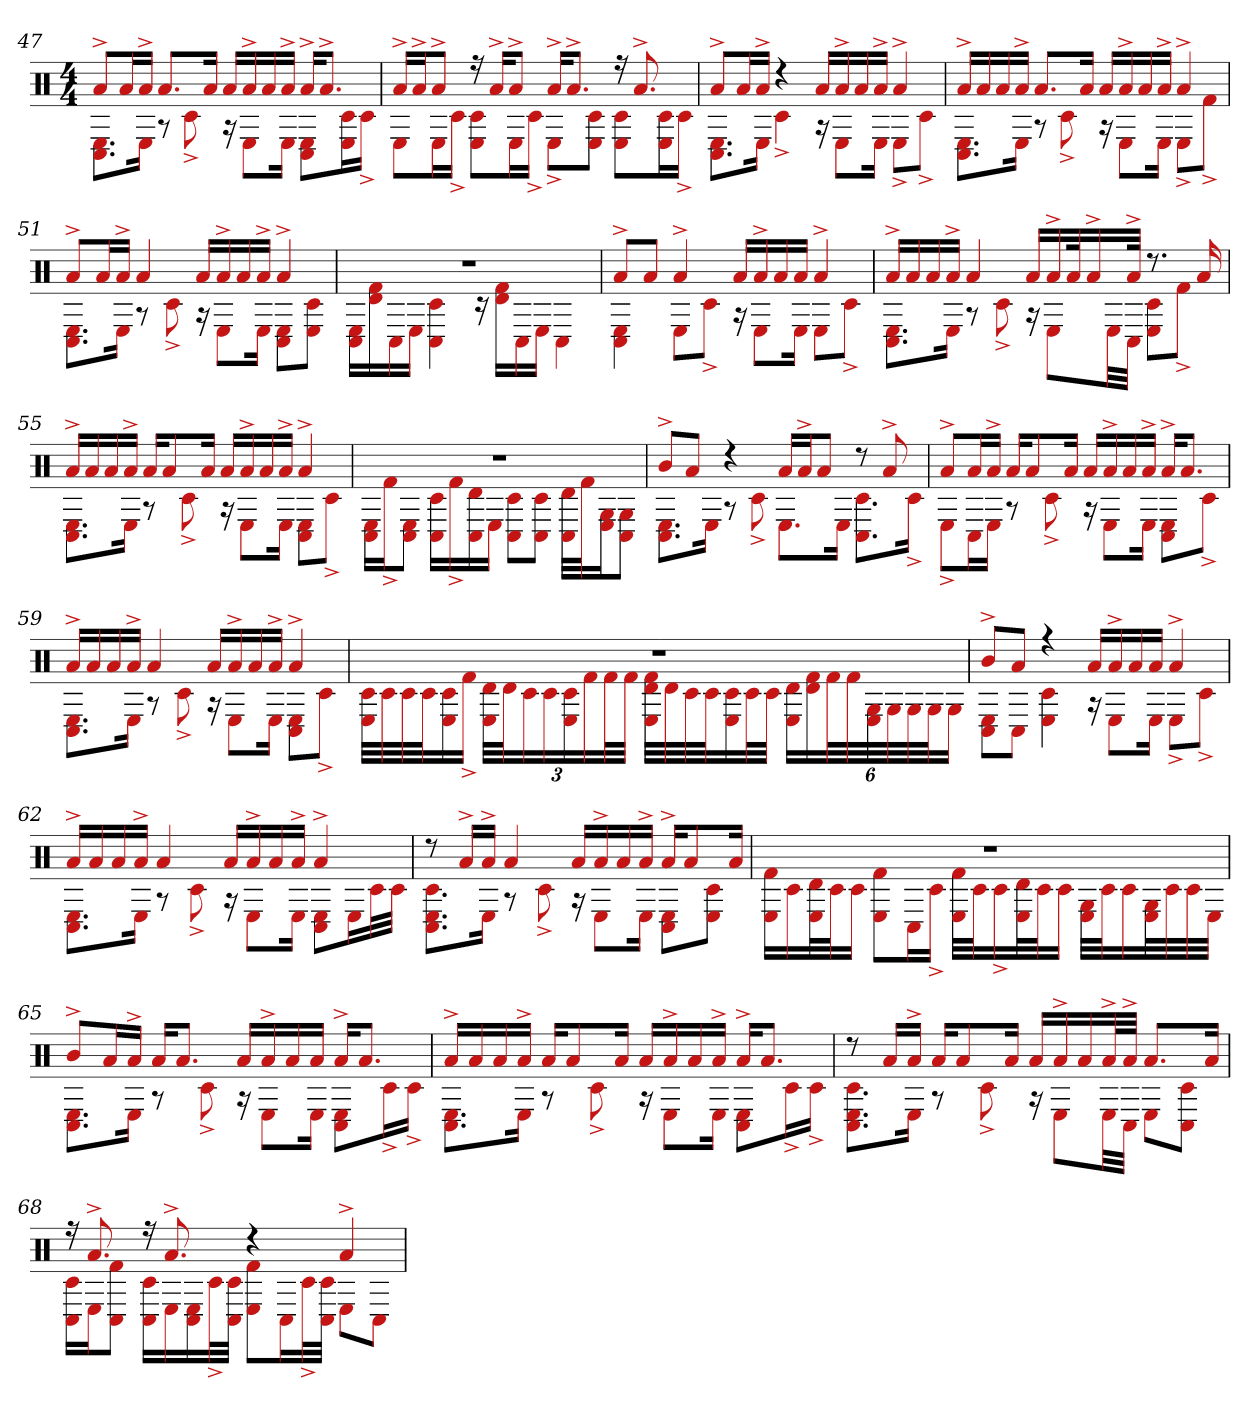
**kern
*part1
*staff1
*clefX
*k[]
*M4/4
=47
*^
8a^L	8.C# 8.EL
16aL	.
16a^JJ	16EJk
8.aL	8r
.	8c#^
16aJk	.
16aLL	16r
16a^	8EL
16a	.
16a^JJ	16EJk
16a^KL	8C# 8EL
8.a^J	.
.	16E 16c#L
.	16c#^JJ
=48	=48
16a^LL	8EL
16a^J	.
8a^J	16EL
.	16c#^JJ
16r	8c# 8EL
16a^KL	.
8a^J	16EL
.	16c#^JJ
16a^KL	8E^L
8.a^J	.
.	8E 8c#J
16r	8c# 8EL
8.a^	.
.	16c# 16EL
.	16c#^JJ
=49	=49
8a^L	8.E 8.C#L
16aL	.
16a^JJ	16EJk
4r	4c#^
16aLL	16r
16a^	8EL
16a	.
16a^JJ	16EJk
4a^	8E^L
.	8c#^J
=50	=50
16a^LL	8.C# 8.EL
16a	.
16a	.
16a^JJ	16EJk
8.aL	8r
.	8c#^
16aJk	.
16aLL	16r
16a^	8EL
16a	.
16a^JJ	16EJk
4a^	8E^L
.	8f#^J
=51	=51
8a^L	8.C# 8.EL
16aL	.
16a^JJ	16EJk
4a	8r
.	8c#^
16aLL	16r
16a^	8EL
16a	.
16a^JJ	16EJk
4a^	8C# 8EL
.	8E 8c#J
=52	=52
1r	16E 16C#LL
.	16d 16f#
.	16C#
.	16EJJ
.	4C# 4c#
.	16r
.	16d 16f#LL
.	16C#
.	16EJJ
.	4C#
=53	=53
8a^L	4C# 4E
8aJ	.
4a^	8EL
.	8c#^J
16aLL	16r
16a^	8EL
16a	.
16aJJ	16EJk
4a^	8EL
.	8c#^J
=54	=54
16a^LL	8.C# 8.EL
16a	.
16a	.
16a^JJ	16EJk
4a	8r
.	8c#^
16aLL	16r
16a^	8EL
32ak	.
16a^	.
.	32ELL
32a^JJk	32C#JJJ
8.r	8E 8c#L
.	8f#^J
16a	.
=55	=55
16a^LL	8.C# 8.EL
16a	.
16a	.
16a^JJ	16EJk
16aKL	8r
8a	.
.	8c#^
16aJk	.
16aLL	16r
16a^	8EL
16a	.
16a^JJ	16EJk
4a^	8E 8C#L
.	8c#^J
=56	=56
1r	16E 16C#LL
.	16f#^J
.	8C# 8EJ
.	16c# 16C#LL
.	16f#^
.	16C# 16d
.	16EJJ
.	8c# 8C#L
.	8C# 8c#J
.	32C# 32dLLL
.	32f#J
.	16G 16EJ
.	8C# 8GJ
=57	=57
8b^L	8.C# 8.EL
8aJ	.
.	16EJk
4r	8r
.	8c#^
16aLL	8.EL
16a^J	.
8aJ	.
.	16EJk
8r	8.C# 8.c#L
8a^	.
.	16c#^Jk
=58	=58
8a^L	8E^L
16aL	16C#L
16a^JJ	16EJJ
16aKL	8r
8a	.
.	8c#^
16aJk	.
16aLL	16r
16a^	8EL
16a	.
16a^JJ	16EJk
16a^KL	8C# 8EL
8.aJ	.
.	8c#^J
=59	=59
16a^LL	8.C# 8.EL
16a	.
16a	.
16a^JJ	16EJk
4a	8r
.	8c#^
16aLL	16r
16a^	8EL
16a	.
16a^JJ	16EJk
4a^	8C# 8EL
.	8c#^J
=60	=60
1r	32E 32c#LLL
.	32c#
.	32c#
.	32c#J
.	16c# 16E
.	16f#^JJ
.	48d 48ELLL
.	48dJ
.	24c#
.	24c#
.	24E 24c#
.	24f#
.	48f#L
.	48f#JJJ
.	32f# 32d 32ELLL
.	32d
.	32c#
.	32c#J
.	16E 16c#
.	32c#L
.	32c#JJJ
.	24d 24ELL
.	24d 24f#
.	48f#L
.	48f#
.	48G 48E
.	48G
.	48G
.	48GJ
.	24GJJ
=61	=61
8b^L	8E 8C#L
8aJ	8C#J
4r	4E 4c#
16aLL	16r
16a^	8EL
16a	.
16aJJ	16EJk
4a^	8E^L
.	8c#^J
=62	=62
16a^LL	8.C# 8.EL
16a	.
16a	.
16a^JJ	16EJk
4a	8r
.	8c#^
16aLL	16r
16a^	8EL
16a	.
16a^JJ	16EJk
4a^	8C# 8EL
.	16EL
.	32c#L
.	32c#JJJ
=63	=63
8r	8.E 8.C# 8.c#L
16a^LL	.
16a^JJ	16EJk
4a	8r
.	8c#^
16aLL	16r
16a^	8EL
16a	.
16a^JJ	16EJk
16a^KL	8C# 8EL
8a	.
.	8E 8c#J
16aJk	.
=64	=64
1r	16E 16f#LL
.	16c#
.	32E 32dL
.	32c#J
.	16c#JJ
.	8E 8f#L
.	16C#L
.	16c#^JJ
.	32E 32f#LLL
.	32c#J
.	16c#^
.	32E 32dL
.	32c#J
.	16c#JJ
.	32G 32ELLL
.	32c#J
.	16c#
.	32G 32EL
.	32c#
.	32c#
.	32EJJJ
=65	=65
8b^L	8.C# 8.EL
16aL	.
16a^JJ	16EJk
16aKL	8r
8.aJ	.
.	8c#^
16aLL	16r
16a^	8EL
16a	.
16aJJ	16EJk
16a^KL	8C# 8EL
8.aJ	.
.	16c#^L
.	16c#^JJ
=66	=66
16a^LL	8.E 8.C#L
16a	.
16a	.
16a^JJ	16EJk
16aKL	8r
8a	.
.	8c#^
16aJk	.
16aLL	16r
16a^	8EL
16a	.
16a^JJ	16EJk
16a^KL	8E 8C#L
8.aJ	.
.	16c#^L
.	16c#^JJ
=67	=67
8r	8.C# 8.E 8.c#L
16aLL	.
16a^JJ	16EJk
16aKL	8r
8a	.
.	8c#^
16aJk	.
16aLL	16r
16a^	8EL
16a	.
32a^L	32ELL
32a^JJJ	32C#JJJ
8.aL	8EL
.	8C# 8c#J
16aJk	.
=68	=68
16r	16C# 16c#LL
8.a^	16EJ
.	8C# 8f#J
16r	16C# 16c#LL
8.a^	16E
.	16C# 16E
.	32c#^L
.	32C# 32c#JJJ
4r	8E 8f#L
.	16C#L
.	32c#^L
.	32C# 32c#JJJ
4a^	8EL
.	8C#J
*v	*v
=
*-
